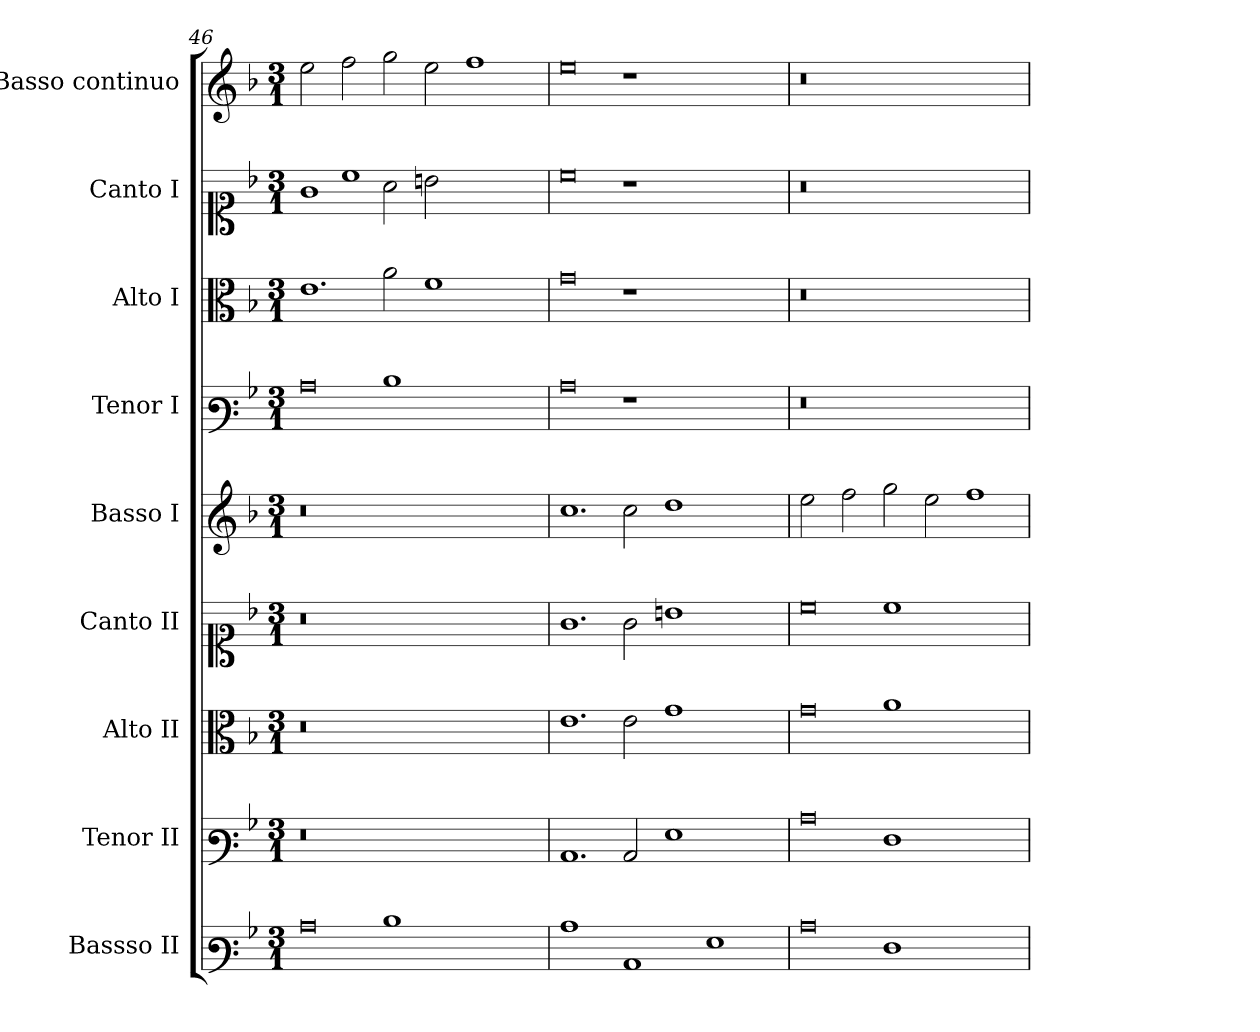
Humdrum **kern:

**kern	**kern	**kern	**kern	**kern	**kern	**kern	**kern	**kern
*part9	*part8	*part7	*part6	*part5	*part4	*part3	*part2	*part1
*staff9	*staff8	*staff7	*staff6	*staff5	*staff4	*staff3	*staff2	*staff1
*I"Bassso II	*I"Tenor II	*I"Alto II	*I"Canto II	*I"Basso I	*I"Tenor I	*I"Alto I	*I"Canto I	*I"Basso continuo
*	*I'T	*I'A	*	*I'B	*I'T	*I'A	*	*I'B
*clefF3	*clefF3	*clefC3	*clefC1	*clefG2	*clefF3	*clefC3	*clefC1	*clefG2
*k[b-]	*k[b-]	*k[b-]	*k[b-]	*k[b-]	*k[b-]	*k[b-]	*k[b-]	*k[b-]
*F:	*F:	*F:	*F:	*F:	*F:	*F:	*F:	*F:
*M3/1	*M3/1	*M3/1	*M3/1	*M3/1	*M3/1	*M3/1	*M3/1	*M3/1
=46	=46	=46	=46	=46	=46	=46	=46	=46
!LO:N:vis=0	!LO:N:vis=0	!LO:N:vis=0	!LO:N:vis=0	!LO:N:vis=0	!LO:N:vis=0	!LO:N:vis=1.	!LO:N:vis=1	!LO:N:vis=2
2c	1r	1r	1r	1r	2c	2e	4g	4ee
!	!	!	!	!	!	!	!LO:N:vis=1	!LO:N:vis=2
.	.	.	.	.	.	.	4cc	4ff
!LO:N:vis=1	!	!	!	!	!LO:N:vis=1	!LO:N:vis=2	!LO:N:vis=2	!LO:N:vis=2
4d	.	.	.	.	4d	4a	4a	4gg
!	!	!	!	!	!	!LO:N:vis=1	!LO:N:vis=2	!LO:N:vis=2
2.ryy	.	.	.	.	2.ryy	2f	4bn	4ee
!	!	!	!	!	!	!	!	!LO:N:vis=1
.	2ryy	2ryy	2ryy	2ryy	.	.	2ryy	2ff
.	.	.	.	.	.	4ryy	.	.
=47	=47	=47	=47	=47	=47	=47	=47	=47
!LO:N:vis=1	!LO:N:vis=1.	!LO:N:vis=1.	!LO:N:vis=1.	!LO:N:vis=1.	!LO:N:vis=0	!LO:N:vis=0	!LO:N:vis=0	!LO:N:vis=0
2c	2C	2e	2g	2cc	2c	2g	2cc	2ee
!LO:N:vis=1	!LO:N:vis=2	!LO:N:vis=2	!LO:N:vis=2	!LO:N:vis=2	!LO:N:vis=1	!LO:N:vis=1	!LO:N:vis=1	!LO:N:vis=1
2C	4C	4e	4g	4cc	4r	4r	4r	4r
!	!LO:N:vis=1	!LO:N:vis=1	!LO:N:vis=1	!LO:N:vis=1	!	!	!	!
.	2G	2g	2bn	2dd	2.ryy	2.ryy	2.ryy	2.ryy
!LO:N:vis=1	!	!	!	!	!	!	!	!
2G	.	.	.	.	.	.	.	.
.	4ryy	4ryy	4ryy	4ryy	.	.	.	.
!!LO:PB:g=z
=48	=48	=48	=48	=48	=48	=48	=48	=48
!LO:N:vis=0	!LO:N:vis=0	!LO:N:vis=0	!LO:N:vis=0	!LO:N:vis=2	!LO:N:vis=0	!LO:N:vis=0	!LO:N:vis=0	!LO:N:vis=0
2c	2c	2g	2cc	4ee	1r	1r	1r	1r
!	!	!	!	!LO:N:vis=2	!	!	!	!
.	.	.	.	4ff	.	.	.	.
!LO:N:vis=1	!LO:N:vis=1	!LO:N:vis=1	!LO:N:vis=1	!LO:N:vis=2	!	!	!	!
4F	4F	4a	4cc	4gg	.	.	.	.
!	!	!	!	!LO:N:vis=2	!	!	!	!
2.ryy	2.ryy	2.ryy	2.ryy	4ee	.	.	.	.
!	!	!	!	!LO:N:vis=1	!	!	!	!
.	.	.	.	2ff	2ryy	2ryy	2ryy	2ryy
=	=	=	=	=	=	=	=	=
*-	*-	*-	*-	*-	*-	*-	*-	*-
